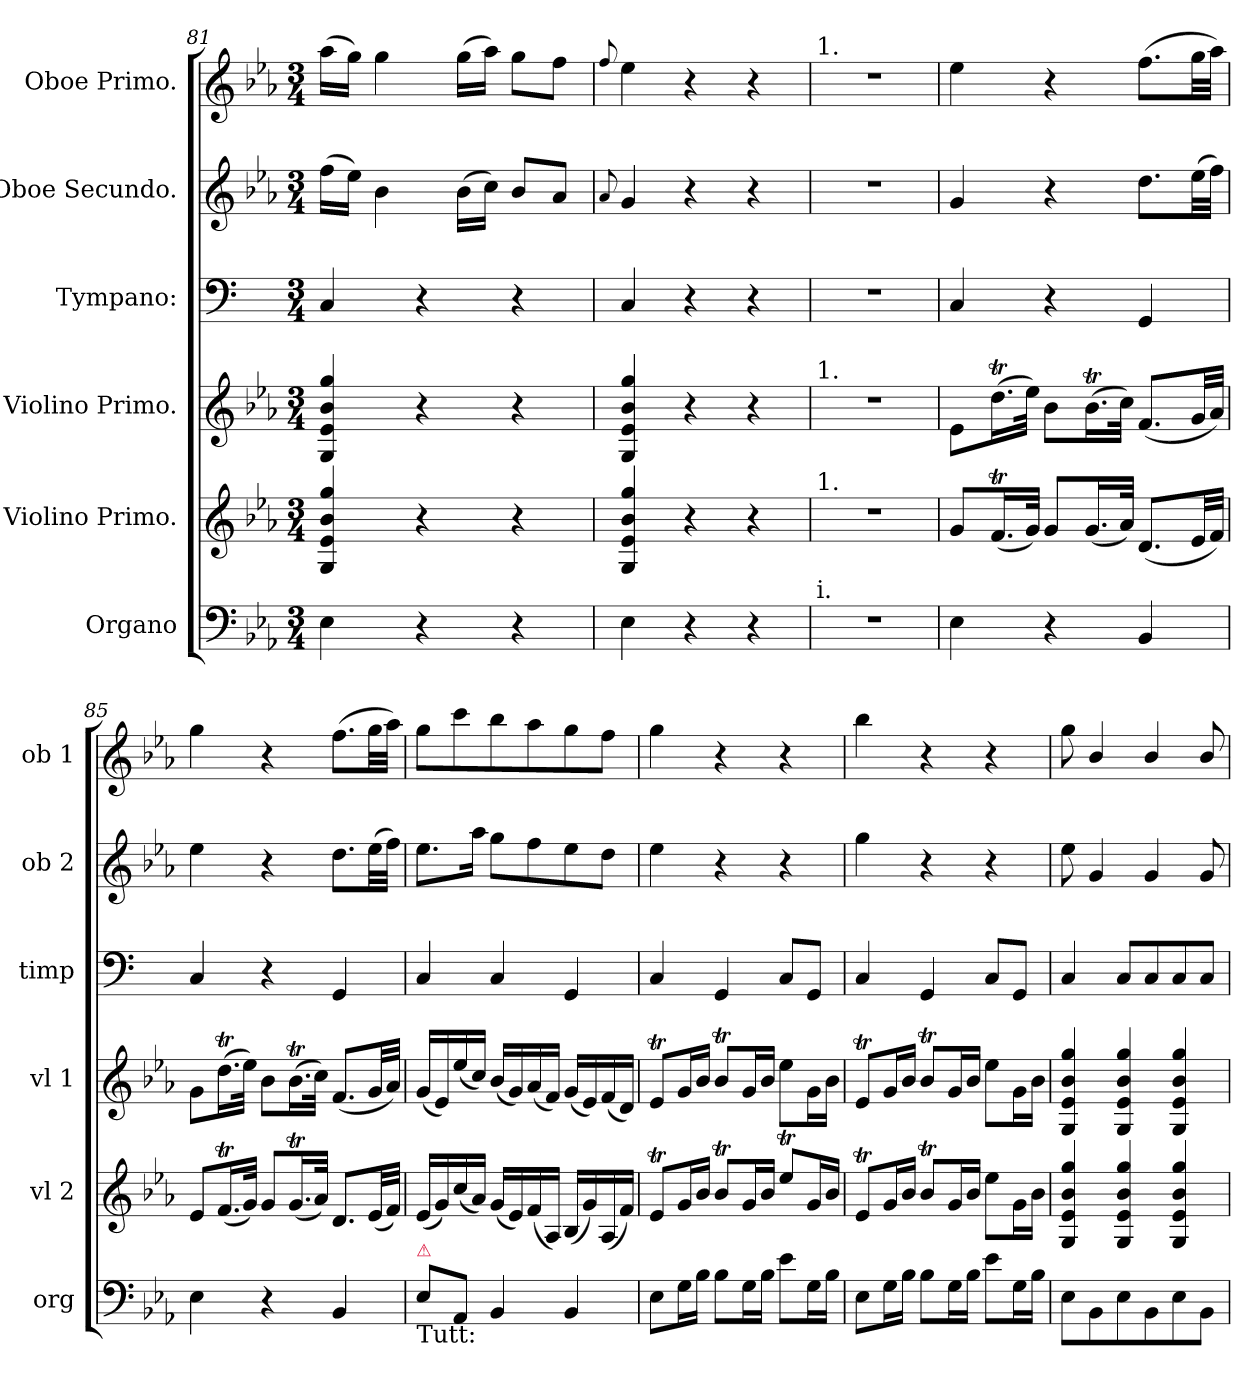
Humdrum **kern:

**kern	**kern	**dynam	**kern	**dynam	**kern	**kern	**kern
*part6	*part5	*part5	*part4	*part4	*part3	*part2	*part1
*staff6	*staff5	*staff5	*staff4	*staff4	*staff3	*staff2	*staff1
*I"Organo	*I"Violino Primo.	*	*I"Violino Primo.	*	*I"Tympano:	*I"Oboe Secundo.	*I"Oboe Primo.
*I'org	*I'vl 2	*	*I'vl 1	*	*I'timp	*I'ob 2	*I'ob 1
*clefF4	*clefG2	*	*clefG2	*	*clefF4	*clefG2	*clefG2
*	*	*	*	*	*ITrd-2c-3	*	*
*k[b-e-a-]	*k[b-e-a-]	*	*k[b-e-a-]	*	*k[b-e-a-]	*k[b-e-a-]	*k[b-e-a-]
*E-:	*E-:	*	*E-:	*	*E-:	*E-:	*E-:
*M3/4	*M3/4	*	*M3/4	*	*M3/4	*M3/4	*M3/4
=81	=81	=81	=81	=81	=81	=81	=81
4E-\	4G/ 4e-/ 4b-/ 4gg/	.	4G/ 4e-/ 4b-/ 4gg/	.	4E-/	(16ff\LL	(16aa-\LL
.	.	.	.	.	.	16ee-\JJ)	16gg\JJ)
.	.	.	.	.	.	4b-\	4gg\
4r	4r	.	4r	.	4r	.	.
.	.	.	.	.	.	(16b-\LL	(16gg\LL
.	.	.	.	.	.	16cc\JJ)	16aa-\JJ)
4r	4r	.	4r	.	4r	8b-/L	8gg\L
.	.	.	.	.	.	8a-/J	8ff\J
=82	=82	=82	=82	=82	=82	=82	=82
.	.	.	.	.	.	8qqa-/	8qqff/
4E-\	4G/ 4e-/ 4b-/ 4gg/	.	4G/ 4e-/ 4b-/ 4gg/	.	4E-/	4g/	4ee-\
4r	4r	.	4r	.	4r	4r	4r
4r	4r	.	4r	.	4r	4r	4r
=83	=83	=83	=83	=83	=83	=83	=83
!	!	!	!	!	!	!	!LO:TX:a:t=1.
!	!	!	!LO:TX:a:t=1.	!	!	!	!
!	!LO:TX:a:t=1.	!	!	!	!	!	!
!LO:TX:a:t=i.	!	!	!	!	!	!	!
2.r	2.r	.	2.r	.	2.r	2.r	2.r
=84	=84	=84	=84	=84	=84	=84	=84
4E-\	8g/L	for.	8e-/L	for&colon;	4E-/	4g/	4ee-\
.	(16.fT/L	.	(16.ddt\L	.	.	.	.
.	32g/JJk)	.	32ee-\JJk)	.	.	.	.
4r	8g/L	.	8b-\L	.	4r	4r	4r
.	(16.g/L	.	(16.b-T\L	.	.	.	.
.	32a-/JJk)	.	32cc\JJk)	.	.	.	.
4BB-/	(8.d/L	.	(8.f/L	.	4BB-/	8.dd\L	(8.ff\L
.	32e-/LL	.	32g/LL	.	.	(32ee-\LL	32gg\LL
.	32f/JJJ)	.	32a-/JJJ)	.	.	32ff\JJJ)	32aa-\JJJ)
=85	=85	=85	=85	=85	=85	=85	=85
4E-\	8e-/L	.	8g\L	.	4E-/	4ee-\	4gg\
.	(16.fT/L	.	(16.ddt\L	.	.	.	.
.	32g/JJk)	.	32ee-\JJk)	.	.	.	.
4r	8g/L	.	8b-\L	.	4r	4r	4r
.	(16.gt/L	.	(16.b-T\L	.	.	.	.
.	32a-/JJk)	.	32cc\JJk)	.	.	.	.
4BB-/	8.d/L	.	(8.f/L	.	4BB-/	8.dd\L	(8.ff\L
.	(32e-/LL	.	32g/LL	.	.	(32ee-\LL	32gg\LL
.	32f/JJJ)	.	32a-/JJJ)	.	.	32ff\JJJ)	32aa-\JJJ)
=86	=86	=86	=86	=86	=86	=86	=86
!LO:TX:b:t=Tutt&colon;	!	!	!	!	!	!	!
!LO:TX:a:color=crimson:t=⚠	!	!	!	!	!	!	!
8E-\L	(16e-/LL	.	(16g/LL	.	4E-/	8.ee-\L	8gg\L
.	16g/)	.	16e-/)	.	.	.	.
8AA-/J	(16cc/	.	(16ee-/	.	.	.	8ccc\
.	16a-/JJ)	.	16cc/JJ)	.	.	16aa-\Jk	.
4BB-/	(16g/LL	.	(16b-/LL	.	4E-/	8gg\L	8bb-\
.	16e-/)	.	16g/)	.	.	.	.
.	(16f/	.	(16a-/	.	.	8ff\	8aa-\
.	16A-/JJ)	.	16f/JJ)	.	.	.	.
4BB-/	(16B-/LL	.	(16g/LL	.	4BB-/	8ee-\	8gg\
.	16g/)	.	16e-/)	.	.	.	.
.	(16A-/	.	(16f/	.	.	8dd\J	8ff\J
.	16f/JJ)	.	16d/JJ)	.	.	.	.
=87	=87	=87	=87	=87	=87	=87	=87
8E-\L	8e-T/L	.	8e-T/L	.	4E-/	4ee-\	4gg\
16G\L	16g/L	.	16g/L	.	.	.	.
16B-\JJ	16b-/JJ	.	16b-/JJ	.	.	.	.
8B-\L	8b-T/L	.	8b-T/L	.	4BB-/	4r	4r
16G\L	16g/L	.	16g/L	.	.	.	.
16B-\JJ	16b-/JJ	.	16b-/JJ	.	.	.	.
8e-\L	8ee-T/L	.	8ee-\L	.	8E-/L	4r	4r
16G\L	16g/L	.	16g\L	.	8BB-/J	.	.
16B-\JJ	16b-/JJ	.	16b-\JJ	.	.	.	.
=88	=88	=88	=88	=88	=88	=88	=88
8E-\L	8e-T/L	.	8e-T/L	.	4E-/	4gg\	4bb-\
16G\L	16g/L	.	16g/L	.	.	.	.
16B-\JJ	16b-/JJ	.	16b-/JJ	.	.	.	.
8B-\L	8b-T/L	.	8b-T/L	.	4BB-/	4r	4r
16G\L	16g/L	.	16g/L	.	.	.	.
16B-\JJ	16b-/JJ	.	16b-/JJ	.	.	.	.
8e-\L	8ee-\L	.	8ee-\L	.	8E-/L	4r	4r
16G\L	16g\L	.	16g\L	.	8BB-/J	.	.
16B-\JJ	16b-\JJ	.	16b-\JJ	.	.	.	.
=89	=89	=89	=89	=89	=89	=89	=89
8E-\L	4G/ 4e-/ 4b-/ 4gg/	.	4G/ 4e-/ 4b-/ 4gg/	.	4E-/	8ee-\	8gg\
8BB-\	.	.	.	.	.	4g/	4b-/
8E-\	4G/ 4e-/ 4b-/ 4gg/	.	4G/ 4e-/ 4b-/ 4gg/	.	8E-/L	.	.
8BB-\	.	.	.	.	8E-/	4g/	4b-/
8E-\	4G/ 4e-/ 4b-/ 4gg/	.	4G/ 4e-/ 4b-/ 4gg/	.	8E-/	.	.
8BB-\J	.	.	.	.	8E-/J	8g/	8b-/
=	=	=	=	=	=	=	=
*-	*-	*-	*-	*-	*-	*-	*-
